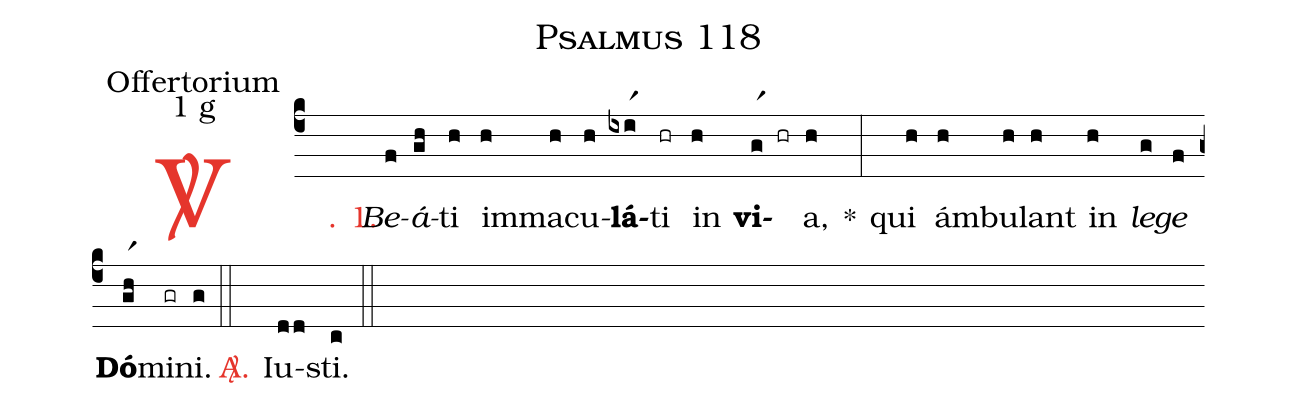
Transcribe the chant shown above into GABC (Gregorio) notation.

name: Psalmus 118;
office-part: Offertorium;
mode: 1;
mode-differentia: g;
%%
(c4)

<c><sp>V/</sp>. 1.</c>() <i>Be</i>(f)<i>á</i>(gh)ti(h) im(h)ma(h)cu(h)<b>lá</b>(ixir1)ti(hr) in(h) <b>vi</b>(gr1 hr)a,(h) *(:) qui(h) ám(h)bu(h)lant(h) in(h) <i>le</i>(g)<i>ge</i>(f) <b>Dó</b>(gr1h)mi(gr)ni.(g)

(::)

<nlba><c><sp>A/</sp>.</c>() Iu</nlba>(dd)sti.(c)

(::)
